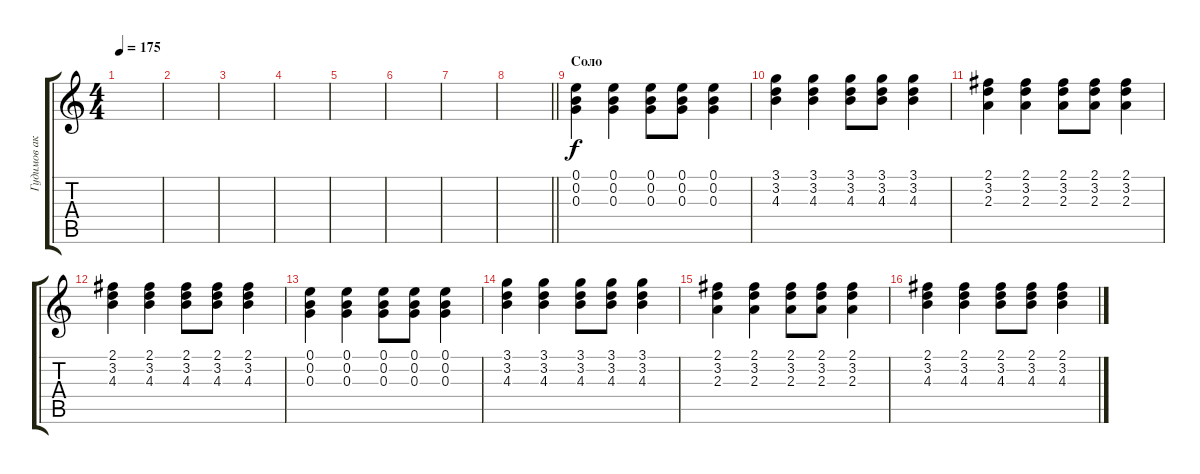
\track ("Гудимов акустика" "Гудимов ак") {instrument acousticguitarsteel}
\staff {score tabs}
\tuning (E4 B3 G3 D3 A2 E2) {hide}
\ts (4 4)
\tempo 175
\clef g2
\ks c
|
|
|
|
|
|
|
\barLineRight lightlight
|
\section ("" "Соло")
(0.1 0.2 0.3).4 (0.1 0.2 0.3).4 (0.1 0.2 0.3).8 (0.1 0.2 0.3).8 (0.1 0.2 0.3).4 |
(3.1 3.2 4.3).4 (3.1 3.2 4.3).4 (3.1 3.2 4.3).8 (3.1 3.2 4.3).8 (3.1 3.2 4.3).4 |
(2.1 3.2 2.3).4 (2.1 3.2 2.3).4 (2.1 3.2 2.3).8 (2.1 3.2 2.3).8 (2.1 3.2 2.3).4 |
(2.1 3.2 4.3).4 (2.1 3.2 4.3).4 (2.1 3.2 4.3).8 (2.1 3.2 4.3).8 (2.1 3.2 4.3).4 |
(0.1 0.2 0.3).4 (0.1 0.2 0.3).4 (0.1 0.2 0.3).8 (0.1 0.2 0.3).8 (0.1 0.2 0.3).4 |
(3.1 3.2 4.3).4 (3.1 3.2 4.3).4 (3.1 3.2 4.3).8 (3.1 3.2 4.3).8 (3.1 3.2 4.3).4 |
(2.1 3.2 2.3).4 (2.1 3.2 2.3).4 (2.1 3.2 2.3).8 (2.1 3.2 2.3).8 (2.1 3.2 2.3).4 |
(2.1 3.2 4.3).4 (2.1 3.2 4.3).4 (2.1 3.2 4.3).8 (2.1 3.2 4.3).8 (2.1 3.2 4.3).4
